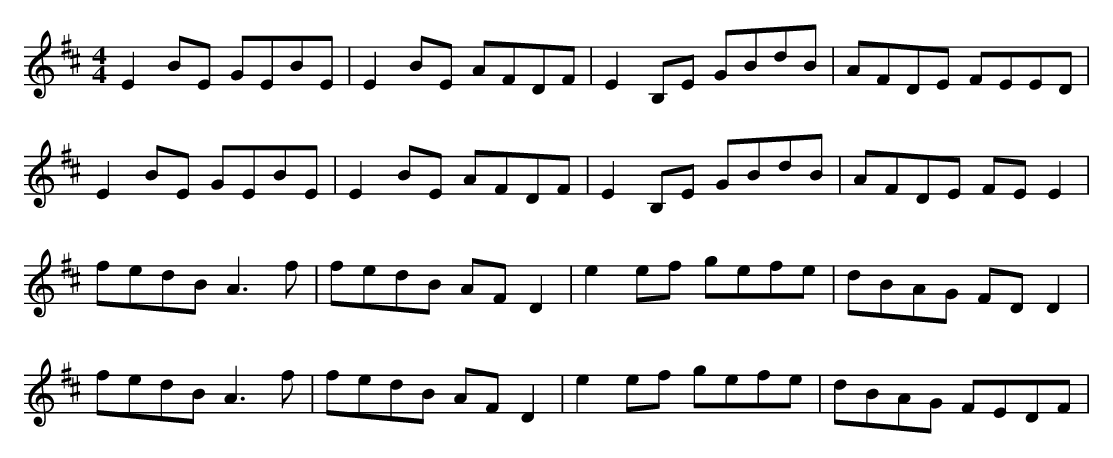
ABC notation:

X:1
M:4/4
K:Edor
E2 BE GEBE|E2 BE AFDF|E2 B,E GBdB|AFDE FEED|
E2 BE GEBE|E2 BE AFDF|E2 B,E GBdB|AFDE FE E2|
fedB A3 f|fedB AF D2|e2 ef gefe|dBAG FD D2|
fedB A3 f|fedB AF D2|e2 ef gefe|dBAG FEDF|
